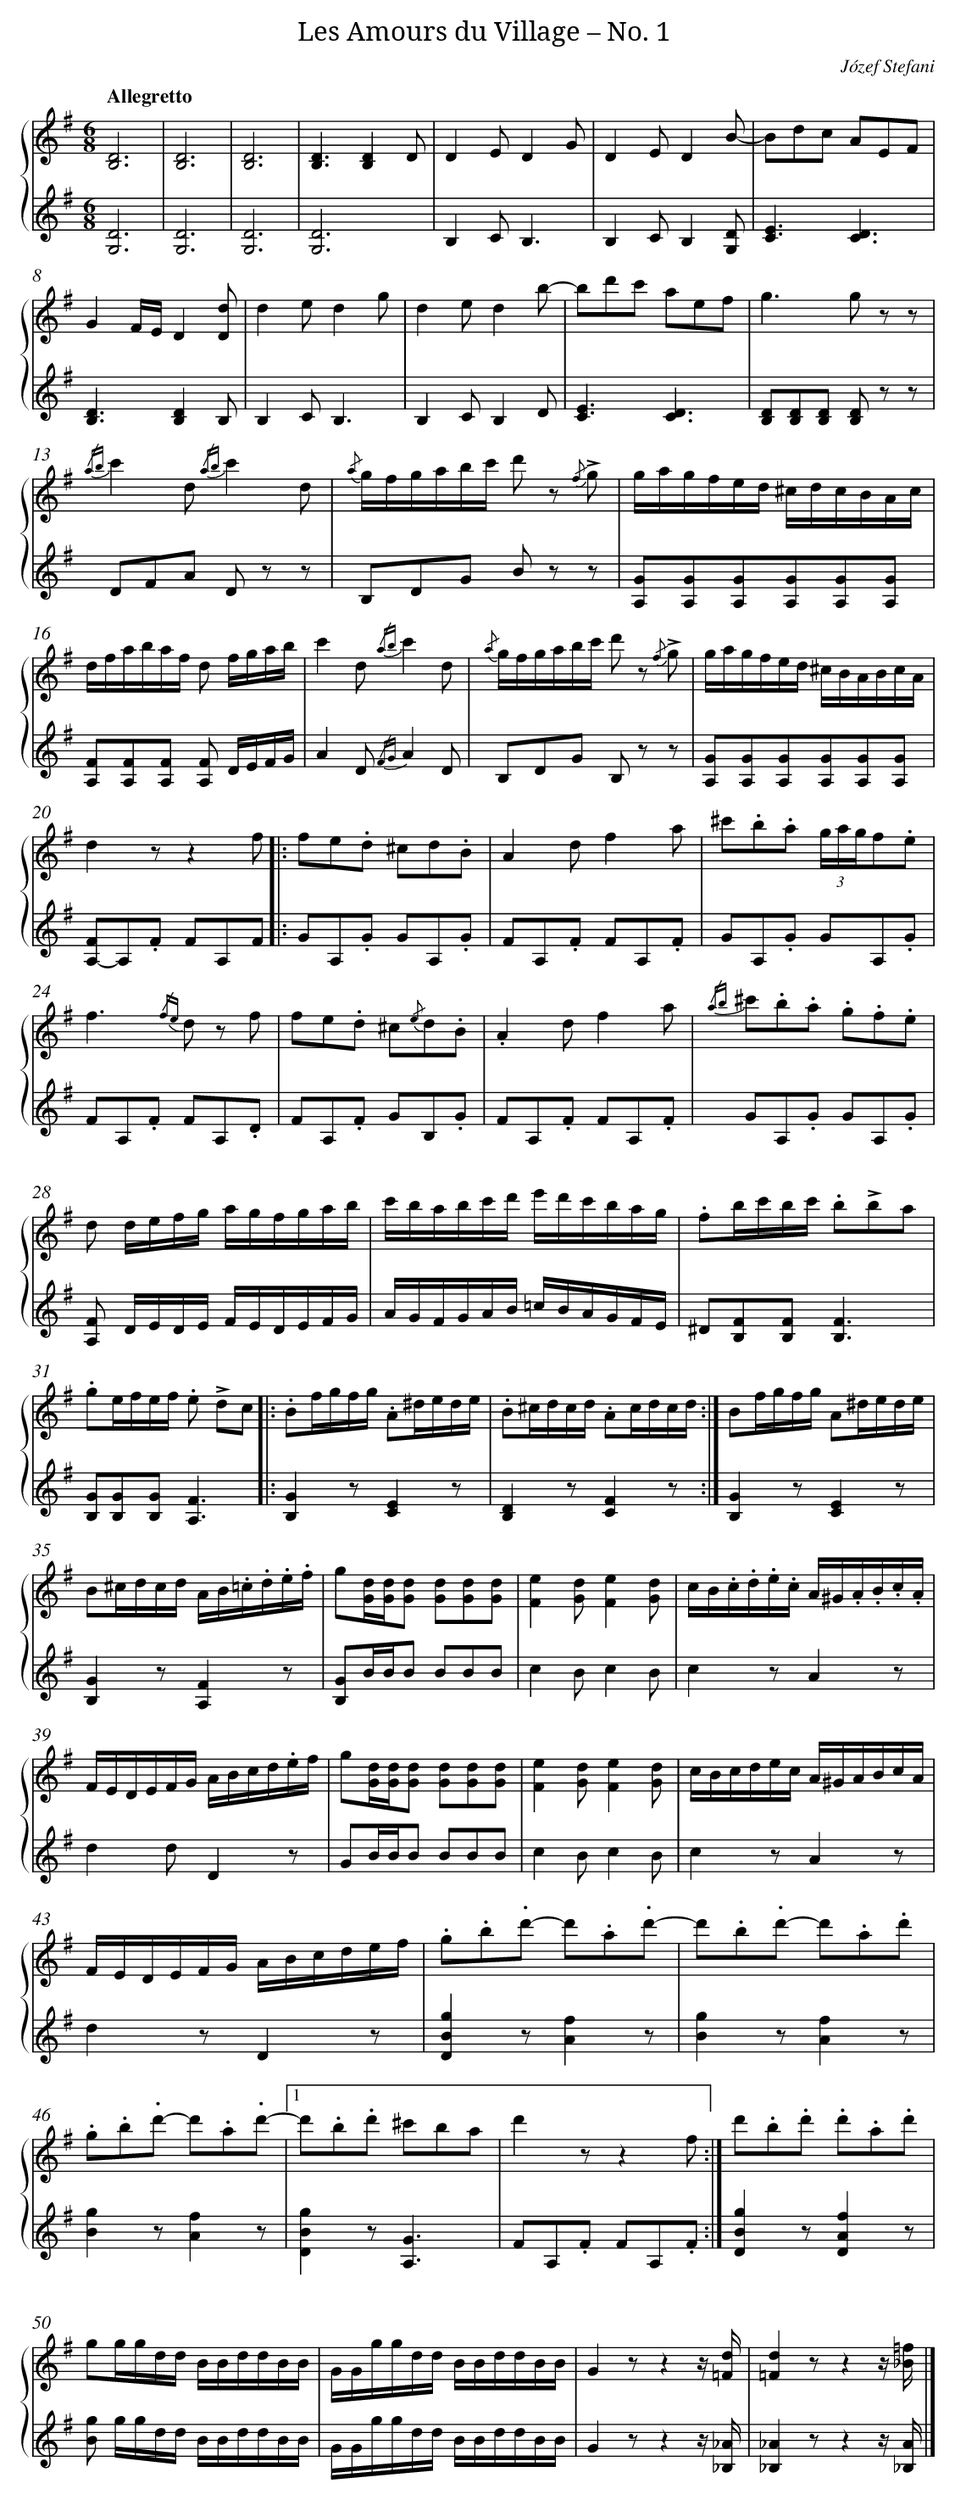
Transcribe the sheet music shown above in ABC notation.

X:1
T: Les Amours du Village – No. 1
C: Józef Stefani
L: 1/8
M: 6/8
Q: "Allegretto"
%%staves {1 2}
V: 1 clef=treble
V: 2 clef=treble
K: G
[V:1] [D6B,6] |
[V:2] [D6G,6] |
[V:1] [D6B,6] |
[V:2] [D6G,6] |
[V:1] [D6B,6] |
[V:2] [D6G,6] |
[V:1] [D3B,3][D2B,2]D |
[V:2] [D6G,6] |
[V:1] D2ED2G |
[V:2] B,2CB,3 |
[V:1] D2ED2B- |
[V:2] B,2CB,2[DG,] |
[V:1] Bdc AEF |
[V:2] [E3C3][D3C3] |
[V:1] G2F/E/D2[dD] |
[V:2] [D3B,3][D2B,2]B, |
[V:1] d2ed2g |
[V:2] B,2CB,3 |
[V:1] d2ed2b- |
[V:2] B,2CB,2D |
[V:1] bd'c' aef |
[V:2] [E3C3][D3C3] |
[V:1] g2>g2 z z |
[V:2] [DB,][DB,][DB,] [DB,] z z |
[V:1] {/ab}c'2d {/ab}c'2d |
[V:2] DFA D z z |
[V:1] {/a} g/f/g/a/b/c'/ d' z {/f} !accent!g |
[V:2] B,DG B z z |
[V:1] g/a/g/f/e/d/ ^c/d/c/B/A/c/ |
[V:2] [GA,][GA,][GA,][GA,][GA,][GA,] |
[V:1] d/f/a/b/a/f/ d f/g/a/b/ |
[V:2] [FA,][FA,][FA,] [FA,] D/E/F/G/ |
[V:1] c'2d {/ab}c'2d |
[V:2] A2D {/FG}A2D |
[V:1] {/a} g/f/g/a/b/c'/ d' z {/f} !accent!g |
[V:2] B,DG B, z z |
[V:1] g/a/g/f/e/d/ ^c/B/A/B/c/A/ |
[V:2] [GA,][GA,][GA,][GA,][GA,][GA,] |
[V:1] d2zz2f ]|:
[V:2] [FA,-]A,.F FA,F ]|:
[V:1] fe.d ^cd.B |
[V:2] GA,.G GA,.G |
[V:1] A2df2a |
[V:2] FA,.F FA,.F |
[V:1] ^c'.b.a (3g/a/g/f.e |
[V:2] GA,.G GA,.G |
[V:1] f2>{/fe} d2 z f |
[V:2] FA,.F FA,.D |
[V:1] fe.d ^c{/e}d.B |
[V:2] FA,.F GB,.G |
[V:1] .A2df2a |
[V:2] FA,.F FA,.F |
[V:1] {/ab} ^c'.b.a .g.f.e |
[V:2] GA,.G GA,.G |
[V:1] d d/e/f/g/ a/g/f/g/a/b/ |
[V:2] [FA,] D/E/D/E/ F/E/D/E/F/G/ |
[V:1] c'/b/a/b/c'/d'/ e'/d'/c'/b/a/g/ |
[V:2] A/G/F/G/A/B/ =c/B/A/G/F/E/ |
[V:1] .fb/c'/b/c'/ .b!accent!ba |
[V:2] ^D[FB,][FB,][F3B,3] |
[V:1] .ge/f/e/f/ .e !accent!dc ]|:
[V:2] [GB,][GB,][GB,][F3A,3] ]|:
[V:1] .Bf/g/f/g/ .A^d/e/d/e/ |
[V:2] [G2B,2]z[E2C2]z |
[V:1] .B^c/d/c/d/ .Ac/d/c/d/ :|]
[V:2] [D2B,2]z[F2C2]z :|]
[V:1] Bf/g/f/g/ A^d/e/d/e/ |
[V:2] [G2B,2]z[E2C2]z |
[V:1] B^c/d/c/d/ A/B/.=c/.d/.e/.f/ |
[V:2] [G2B,2]z[F2A,2]z |
[V:1] g[d/G/][d/G/][dG] [dG][dG][dG] |
[V:2] [GB,]B/B/B BBB |
[V:1] [e2F2][dG][e2F2][dG] |
[V:2] c2Bc2B |
[V:1] c/B/.c/.d/.e/.c/ A/^G/.A/.B/.c/.A/ |
[V:2] c2zA2z |
[V:1] F/E/D/E/F/G/ A/B/c/d/.e/f/ |
[V:2] d2dD2z |
[V:1] g[d/G/][d/G/][dG] [dG][dG][dG] |
[V:2] GB/B/B BBB |
[V:1] [e2F2][dG][e2F2][dG] |
[V:2] c2Bc2B |
[V:1] c/B/c/d/e/c/ A/^G/A/B/c/A/ |
[V:2] c2zA2z |
[V:1] F/E/D/E/F/G/ A/B/c/d/e/f/ |
[V:2] d2zD2z |
[V:1] .g.b.d'- d'.a.d'- |
[V:2] [g2B2D2]z[f2A2]z |
[V:1] d'.b.d'- d'.a.d' |
[V:2] [g2B2]z[f2A2]z |
[V:1] .g.b.d'- d'.a.d'- |[1
[V:2] [g2B2]z[f2A2]z |
[V:1] d'.b.d' ^c'ba |
[V:2] [g2B2D2]z[G3A,3] |
[V:1] d'2zz2f :|]
[V:2] FA,.F FA,.F :|]
[V:1] d'.b.d' .d'.a.d' |
[V:2] [g2B2D2]z[f2A2D2]z |
[V:1] gg/g/d/d/ B/B/d/d/B/B/ |
[V:2] [gB] g/g/d/d/ B/B/d/d/B/B/ |
[V:1] G/G/g/g/d/d/ B/B/d/d/B/B/ |
[V:2] G/G/g/g/d/d/ B/B/d/d/B/B/ |
[V:1] G2zz2z/ [d/=F/] |
[V:2] G2zz2z/ [_A/_B,/] |
[V:1] [d2=F2]zz2z/ [=f/_B/] |]
[V:2] [_A2_B,2]zz2z/ [A/_B,/] |]
